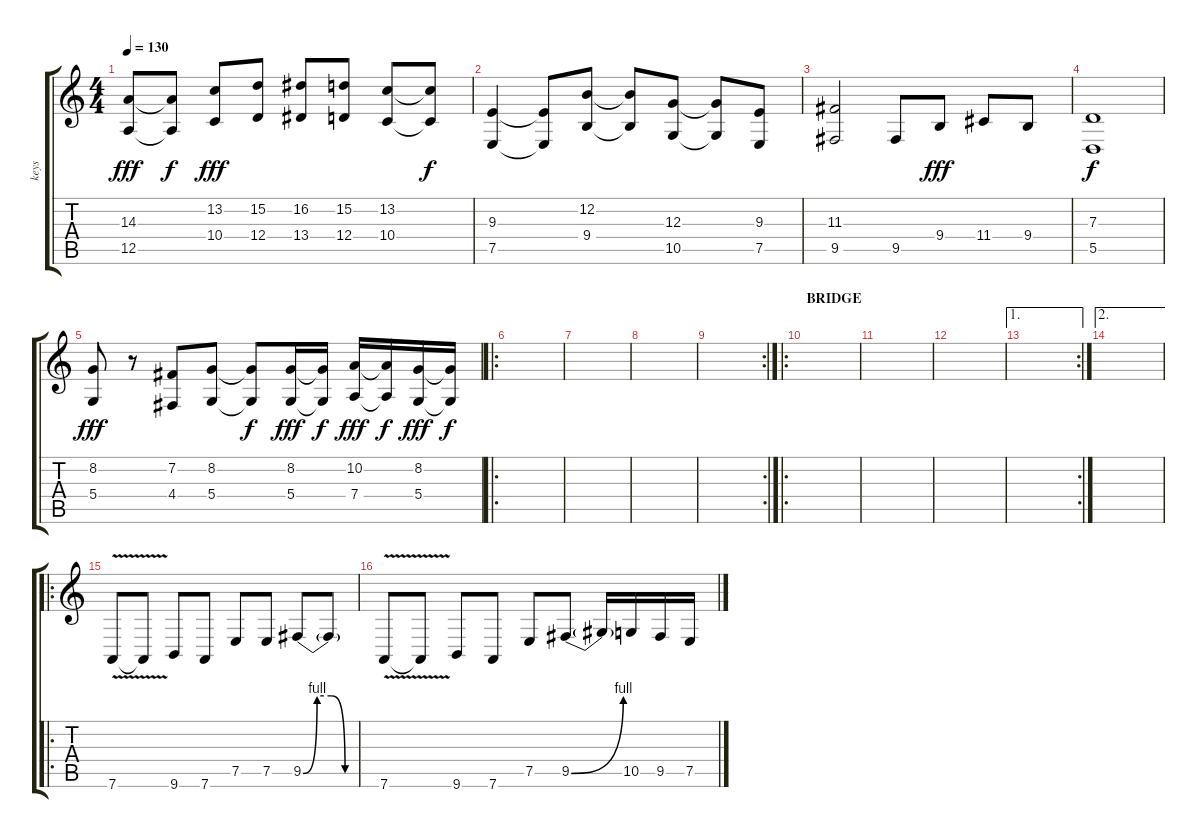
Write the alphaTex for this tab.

\track ("keys" "keys") {instrument brasssection}
\staff {score tabs}
\tuning (E4 B3 G3 D3 A2 D2) {hide}
\ts (4 4)
\tempo 130
\clef g2
\ks c
(14.3 12.5).8{dy fff instrument brasssection} (14.3{t} 12.5{t}).8{dy f} (13.2 10.4).8{dy fff} (15.2 12.4).8 (16.2 13.4).8 (15.2 12.4).8 (13.2 10.4).8 (13.2{t} 10.4{t}).8{dy f} |
(9.3 7.5).4{instrument altosax} (9.3{t} 7.5{t}).8 (12.2 9.4).8 (12.2{t} 9.4{t}).8 (12.3 10.5).8 (12.3{t} 10.5{t}).8 (9.3 7.5).8 |
(11.3 9.5).2 9.5.8 9.4.8{dy fff} 11.4.8 9.4.8 |
(7.3 5.5).1{dy f} |
(8.2 5.4).8{dy fff instrument trombone} r.8 (7.2 4.4).8 (8.2 5.4).8 (8.2{t} 5.4{t}).8{dy f} (8.2 5.4).16{dy fff} (8.2{t} 5.4{t}).16{dy f} (10.2 7.4).16{dy fff} (10.2{t} 7.4{t}).16{dy f} (8.2 5.4).16{dy fff} (8.2{t} 5.4{t}).16{dy f} |
\ro
|
|
|
\rc 2
|
\ro
\section ("" "BRIDGE")
|
|
|
\ae 1
\rc 2
|
\ae 2
|
\ro
7.6{v}.8{volume 16 instrument trombone} 7.6{t}.8 9.6.8 7.6.8 7.5.8 7.5.8 9.5{be (custom 0 0 15 4 30 4 45 0 60 0)}.8 9.5{t}.8 |
7.6{v}.8 7.6{t}.8 9.6.8 7.6.8 7.5.8 9.5{be (bend 0 0 60 4)}.8 9.5{t}.16 10.5.16 9.5.16 7.5.16
